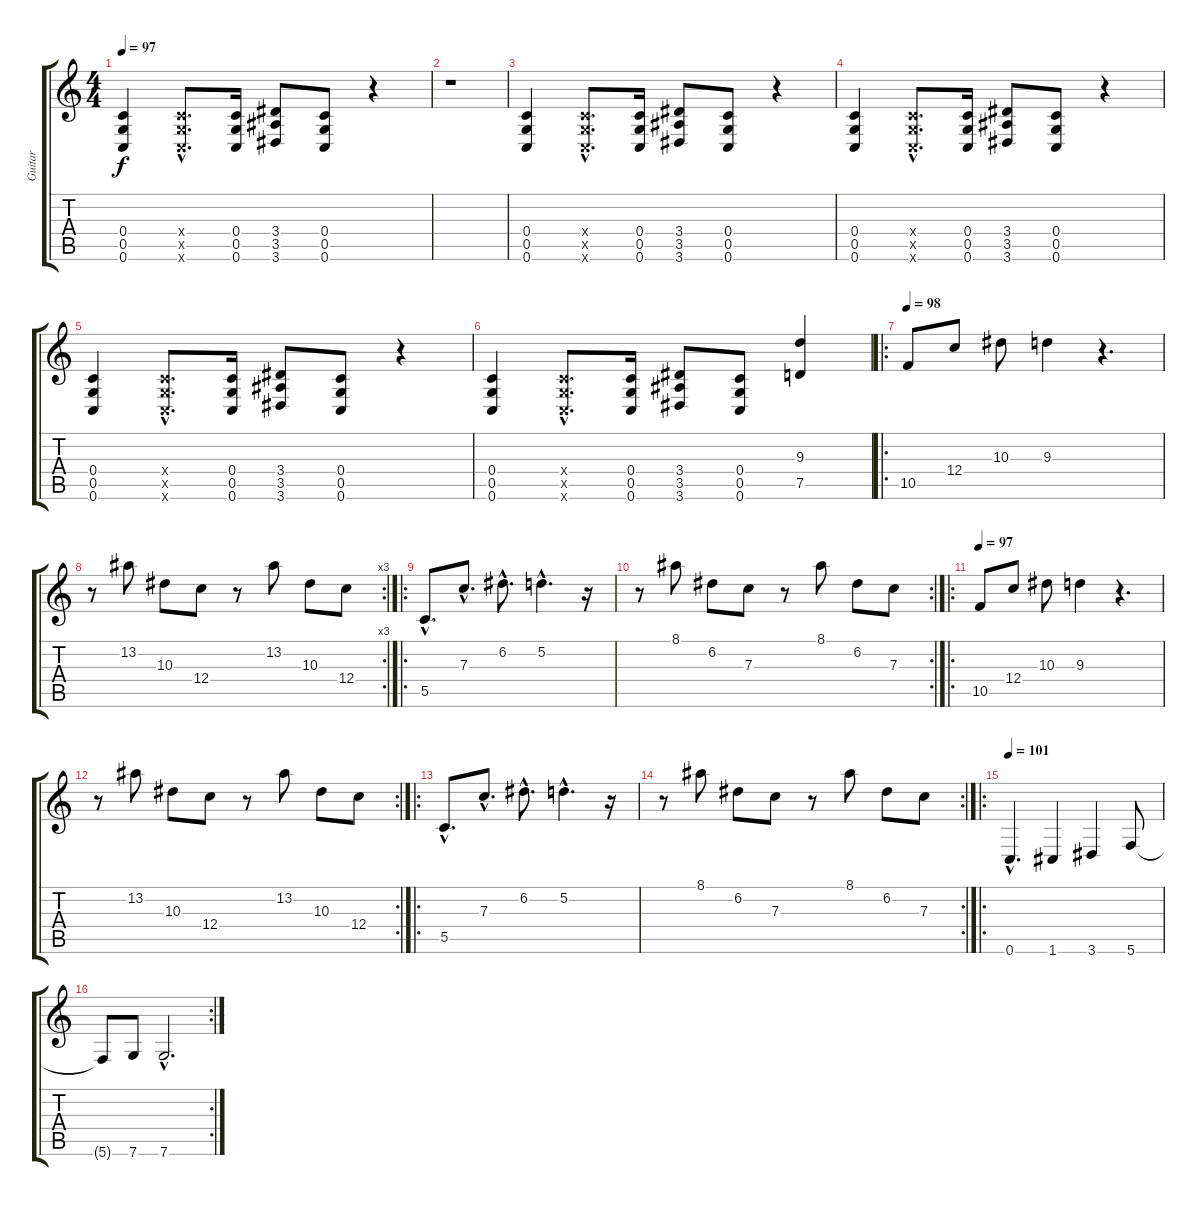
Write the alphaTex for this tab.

\track ("Guitar" "Guitar") {instrument distortionguitar}
\staff {score tabs}
\tuning (D4 A3 F3 C3 G2 C2) {hide}
\ts (4 4)
\tempo 97
\clef g2
\ks c
(0.4 0.5 0.6).4{dy f} (0.4{hac x} 0.5{hac x} 0.6{hac x}).8{d} (0.4 0.5 0.6).16 (3.4 3.5 3.6).8 (0.4 0.5 0.6).8 r.4 |
r.1 |
(0.4 0.5 0.6).4 (0.4{hac x} 0.5{hac x} 0.6{hac x}).8{d} (0.4 0.5 0.6).16 (3.4 3.5 3.6).8 (0.4 0.5 0.6).8 r.4 |
(0.4 0.5 0.6).4 (0.4{hac x} 0.5{hac x} 0.6{hac x}).8{d} (0.4 0.5 0.6).16 (3.4 3.5 3.6).8 (0.4 0.5 0.6).8 r.4 |
(0.4 0.5 0.6).4 (0.4{hac x} 0.5{hac x} 0.6{hac x}).8{d} (0.4 0.5 0.6).16 (3.4 3.5 3.6).8 (0.4 0.5 0.6).8 r.4 |
(0.4 0.5 0.6).4 (0.4{hac x} 0.5{hac x} 0.6{hac x}).8{d} (0.4 0.5 0.6).16 (3.4 3.5 3.6).8 (0.4 0.5 0.6).8 (9.3 7.5).4 |
\ro
\tempo 98
10.5.8{instrument electricguitarclean} 12.4.8 10.3.8 9.3.4 r.4{d} |
\rc 3
r.8 13.2.8 10.3.8 12.4.8 r.8 13.2.8 10.3.8 12.4.8 |
\ro
5.5{hac}.8{d} 7.3{hac}.8{d} 6.2{hac}.8{d} 5.2{hac}.4{d} r.16 |
\rc 2
r.8 8.1.8 6.2.8 7.3.8 r.8 8.1.8 6.2.8 7.3.8 |
\ro
\tempo 97
10.5.8{instrument electricguitarclean} 12.4.8 10.3.8 9.3.4 r.4{d} |
\rc 2
r.8 13.2.8 10.3.8 12.4.8 r.8 13.2.8 10.3.8 12.4.8 |
\ro
5.5{hac}.8{d} 7.3{hac}.8{d} 6.2{hac}.8{d} 5.2{hac}.4{d} r.16 |
\rc 2
r.8 8.1.8 6.2.8 7.3.8 r.8 8.1.8 6.2.8 7.3.8 |
\ro
\tempo 101
0.6{hac}.4{d volume 15} 1.6.4 3.6.4 5.6.8 |
\rc 2
5.6{t}.8 7.6.8 7.6{hac}.2{d}
